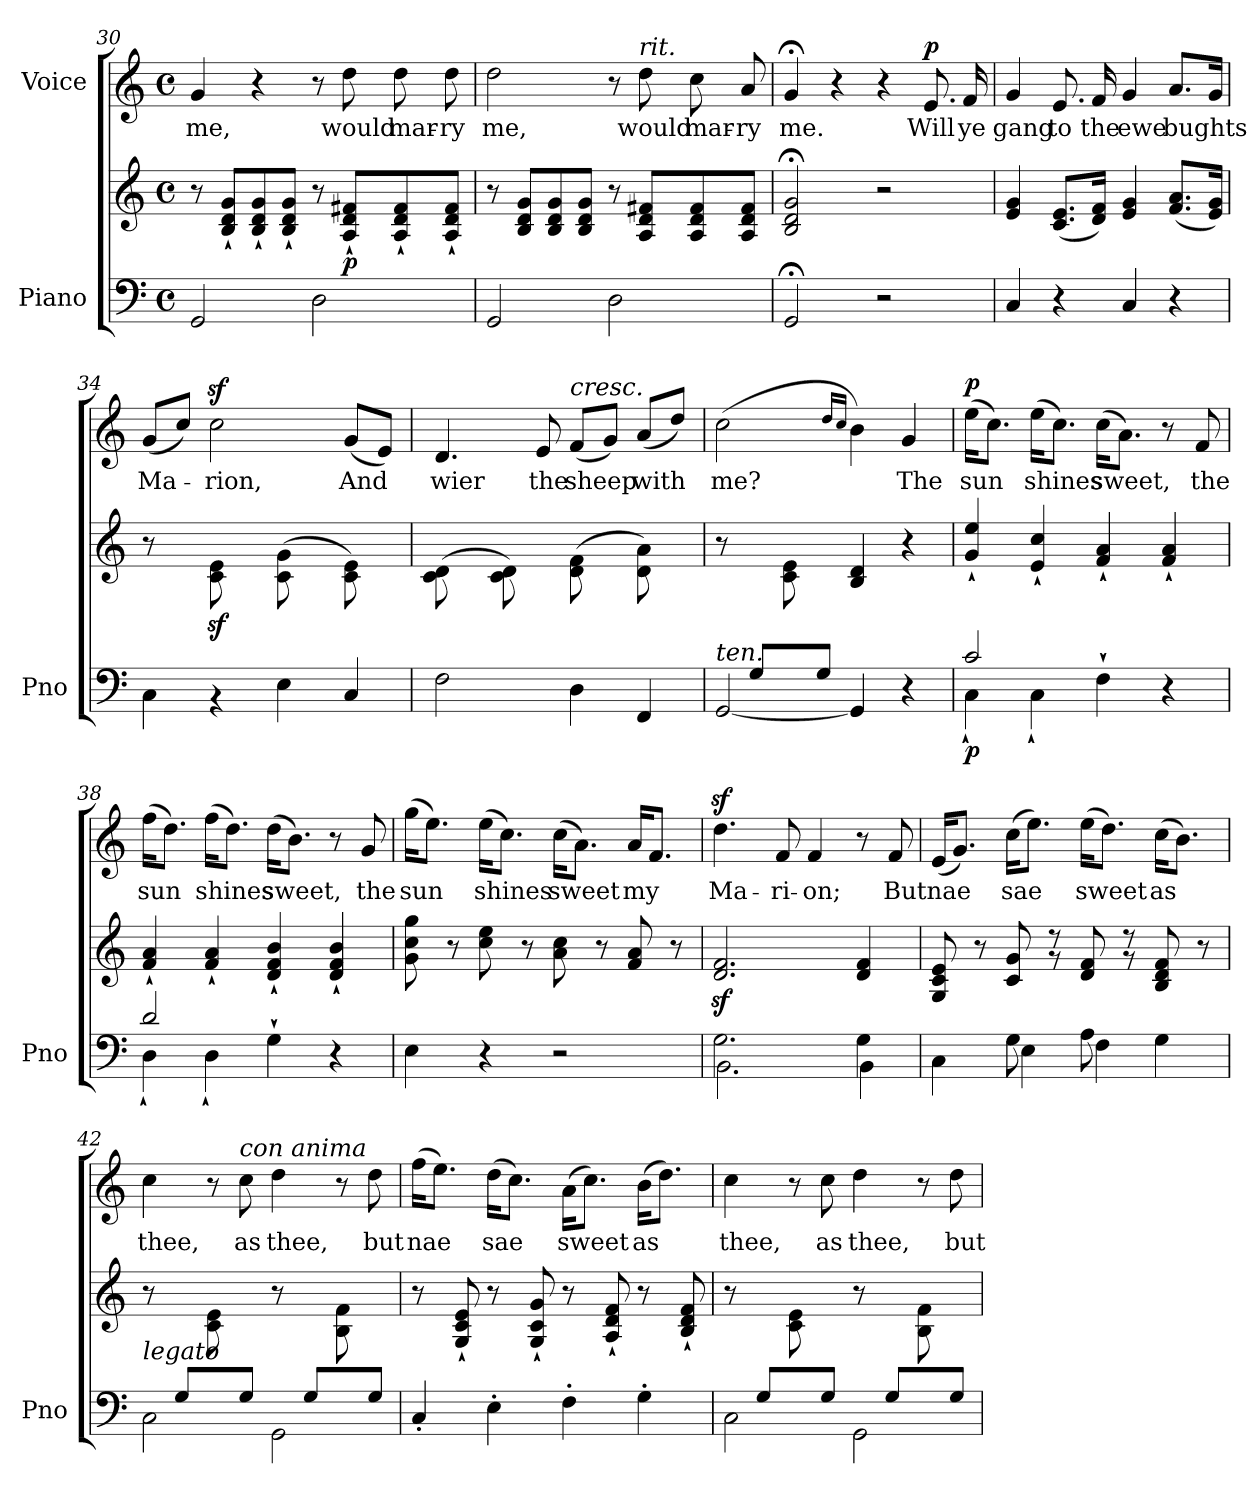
**kern	**kern	**dynam	**kern	**text	**dynam
*part2	*part2	*part2	*part1	*part1	*part1
*staff3	*staff2	*staff2/3	*staff1	*staff1	*staff1
*I"Piano	*	*	*I"Voice	*	*
*I'Pno	*	*	*	*	*
*clefF4	*clefG2	*	*clefG2	*	*
*k[]	*k[]	*	*k[]	*	*
*M4/4	*M4/4	*	*M4/4	*	*
*met(c)	*met(c)	*	*met(c)	*	*
=30	=30	=30	=30	=30	=30
2GG/	8r	.	4g/	me,	.
.	8B/`> 8d/`> 8g/`>L	.	.	.	.
.	8B/`> 8d/`> 8g/`>	.	4r	.	.
.	8B/`> 8d/`> 8g/`>J	.	.	.	.
2D\	8r	.	8r	.	.
!	!	!LO:DY:b	!	!	!
.	8A/`> 8d/`> 8f#X/`>L	p	8dd\	would	.
.	8A/`> 8d/`> 8f#/`>	.	8dd\	mar-	.
.	8A/`> 8d/`> 8f#/`>J	.	8dd\	-ry	.
=31	=31	=31	=31	=31	=31
2GG/	8r	.	2dd\	me,	.
.	8B/ 8d/ 8g/L	.	.	.	.
.	8B/ 8d/ 8g/	.	.	.	.
.	8B/ 8d/ 8g/J	.	.	.	.
2D\	8r	.	8r	.	.
!	!	!	!LO:TX:i:t=rit.	!	!
.	8A/ 8d/ 8f#X/L	.	8dd\	would	.
.	8A/ 8d/ 8f#/	.	8cc\	mar-	.
.	8A/ 8d/ 8f#/J	.	8a/	-ry	.
=32	=32	=32	=32	=32	=32
2GG;</	2B/;< 2d/;< 2g/;<	.	4g;/	me.	.
.	.	.	4r	.	.
2r	2r	.	4r	.	.
!	!	!	!	!	!LO:DY:a
.	.	.	8.e/	Will	p
.	.	.	16f/	ye	.
=33	=33	=33	=33	=33	=33
4C/	4e/ 4g/	.	4g/	gang	.
4r	(8.c/ 8.e/L	.	8.e/	to	.
.	16d/ 16f/Jk)	.	16f/	the	.
4C/	4e/ 4g/	.	4g/	ewe	.
4r	(8.f/ 8.a/L	.	8.a/L	bughts	.
.	16e/ 16g/Jk)	.	16g/Jk	.	.
=34	=34	=34	=34	=34	=34
*^	*	*	*	*	*
8ryy	4C\	8r	.	(>8g/L	Ma-	.
8G/L	.	8ryy	.	8cc/J)	.	.
8ryy	4r	8c\z> 8e\z>	.	2ccz>\	-rion,	.
8G/J	.	8ryy	.	.	.	.
8ryy	4E\	(8c\ 8g\L	.	.	.	.
8G/	.	8ryy	.	.	.	.
8ryy	4C/	8c\ 8e\)	.	(8g/L	And	.
8G/J	.	8ryy	.	8e/J)	.	.
=35	=35	=35	=35	=35	=35	=35
8ryy	2F\	(8c\ 8d\L	.	4.d/	wier	.
8A/	.	8ryy	.	.	.	.
8ryy	.	8c\ 8d\)	.	.	.	.
8A/J	.	8ryy	.	8e/	the	.
!	!	!	!	!LO:TX:a:i:t=cresc.	!	!
8ryy	4D\	(8d\ 8f\L	.	(8f/L	sheep	.
8A/	.	8ryy	.	8g/J)	.	.
8ryy	4FF/	8d\ 8a\)	.	(8a/L	with	.
8A/J	.	8ryy	.	8dd/J)	.	.
=36	=36	=36	=36	=36	=36	=36
!LO:TX:i:t=ten.	!	!	!	!	!	!
8ryy	[2GG/	8r	.	(2cc\	me?	.
8G/L	.	8ryy	.	.	.	.
8ryy	.	8c\ 8e\	.	.	.	.
8G/J	.	8ryy	.	.	.	.
.	.	.	.	16qdd/LL	.	.
.	.	.	.	16qcc/JJ	.	.
2ryy	4GG/]	4B/ 4d/	.	4b\)	.	.
.	4r	4r	.	4g/	The	.
=37	=37	=37	=37	=37	=37	=37
!	!	!	!LO:DY:b=2	!	!	!LO:DY:a
2c/	4C`\	4g/` 4ee/`	p	(16ee\KL	sun	p
.	.	.	.	8.cc\J)	.	.
.	4C`\	4e/` 4cc/`	.	(16ee\KL	shines	.
.	.	.	.	8.cc\J)	.	.
2ryy	4F`\	4f/` 4a/`	.	(16cc\KL	sweet,	.
.	.	.	.	8.a\J)	.	.
.	4r	4f/` 4a/`	.	8r	.	.
.	.	.	.	8f/	the	.
=38	=38	=38	=38	=38	=38	=38
2d/	4D`\	4f/` 4a/`	.	(16ff\KL	sun	.
.	.	.	.	8.dd\J)	.	.
.	4D`\	4f/` 4a/`	.	(16ff\KL	shines	.
.	.	.	.	8.dd\J)	.	.
2ryy	4G`\	4d/` 4f/` 4b/`	.	(16dd\KL	sweet,	.
.	.	.	.	8.b\J)	.	.
.	4r	4d/` 4f/` 4b/`	.	8r	.	.
.	.	.	.	8g/	the	.
*v	*v	*	*	*	*	*
=39	=39	=39	=39	=39	=39
4E\	8g\ 8cc\ 8gg\	.	(16gg\KL	sun	.
.	.	.	8.ee\J)	.	.
.	8r	.	.	.	.
4r	8cc\ 8ee\	.	(16ee\KL	shines	.
.	.	.	8.cc\J)	.	.
.	8r	.	.	.	.
2r	8a\ 8cc\	.	(16cc\KL	sweet	.
.	.	.	8.a\J)	.	.
.	8r	.	.	.	.
.	8f/ 8a/	.	16a/KL	my	.
.	.	.	8.f/J	.	.
.	8r	.	.	.	.
=40	=40	=40	=40	=40	=40
*^	*	*	*	*	*
2.G\	2.BB\	2.d/z> 2.f/z>	.	4.ddz>\	Ma-	.
.	.	.	.	8f/	-ri-	.
.	.	.	.	4f/	-on;	.
4G\	4BB\	4d/ 4f/	.	8r	.	.
.	.	.	.	8f/	But	.
=41	=41	=41	=41	=41	=41	=41
*	*	*^	*	*	*	*
4ryy	4C\	8G/ 8c/ 8e/	4ryy	.	(16e/KL	nae	.
.	.	.	.	.	8.g/J)	.	.
.	.	8r	.	.	.	.	.
8G\	4E\	8c/ 8g/	8ryy	.	(16cc\KL	sae	.
.	.	.	.	.	8.ee\J)	.	.
8ryy	.	8r	8r	.	.	.	.
8A\	4F\	8d/ 8f/	8ryy	.	(16ee\KL	sweet	.
.	.	.	.	.	8.dd\J)	.	.
4.ryy	.	8r	8r	.	.	.	.
.	4G\	8B/ 8d/ 8f/	4ryy	.	(16cc\KL	as	.
.	.	.	.	.	8.b\J)	.	.
.	.	8r	.	.	.	.	.
*	*	*v	*v	*	*	*	*
=42	=42	=42	=42	=42	=42	=42
!LO:TX:i:t=legato	!	!	!	!	!	!
8ryy	2C\	8r	.	4cc\	thee,	.
8G/L	.	8ryy	.	.	.	.
8ryy	.	8c\ 8e\	.	8r	.	.
!	!	!	!	!LO:TX:i:t=con anima	!	!
8G/J	.	8ryy	.	8cc\	as	.
8ryy	2GG\	8r	.	4dd\	thee,	.
8G/L	.	8ryy	.	.	.	.
8ryy	.	8B\ 8f\	.	8r	.	.
8G/J	.	8ryy	.	8dd\	but	.
*v	*v	*	*	*	*	*
=43	=43	=43	=43	=43	=43
4C'/	8r	.	(16ff\KL	nae	.
.	.	.	8.ee\J)	.	.
.	8G/`> 8c/`> 8e/`>	.	.	.	.
4E'\	8r	.	(16dd\KL	sae	.
.	.	.	8.cc\J)	.	.
.	8G/`> 8c/`> 8g/`>	.	.	.	.
4F'\	8r	.	(16a\KL	sweet	.
.	.	.	8.cc\J)	.	.
.	8A/`> 8d/`> 8f/`>	.	.	.	.
4G'\	8r	.	(16b\KL	as	.
.	.	.	8.dd\J)	.	.
.	8B/`> 8d/`> 8f/`>	.	.	.	.
=44	=44	=44	=44	=44	=44
*^	*	*	*	*	*
8ryy	2C\	8r	.	4cc\	thee,	.
8G/L	.	8ryy	.	.	.	.
8ryy	.	8c\ 8e\	.	8r	.	.
8G/J	.	8ryy	.	8cc\	as	.
8ryy	2GG\	8r	.	4dd\	thee,	.
8G/L	.	8ryy	.	.	.	.
8ryy	.	8B\ 8f\	.	8r	.	.
8G/J	.	8ryy	.	8dd\	but	.
*v	*v	*	*	*	*	*
=	=	=	=	=	=
*-	*-	*-	*-	*-	*-
